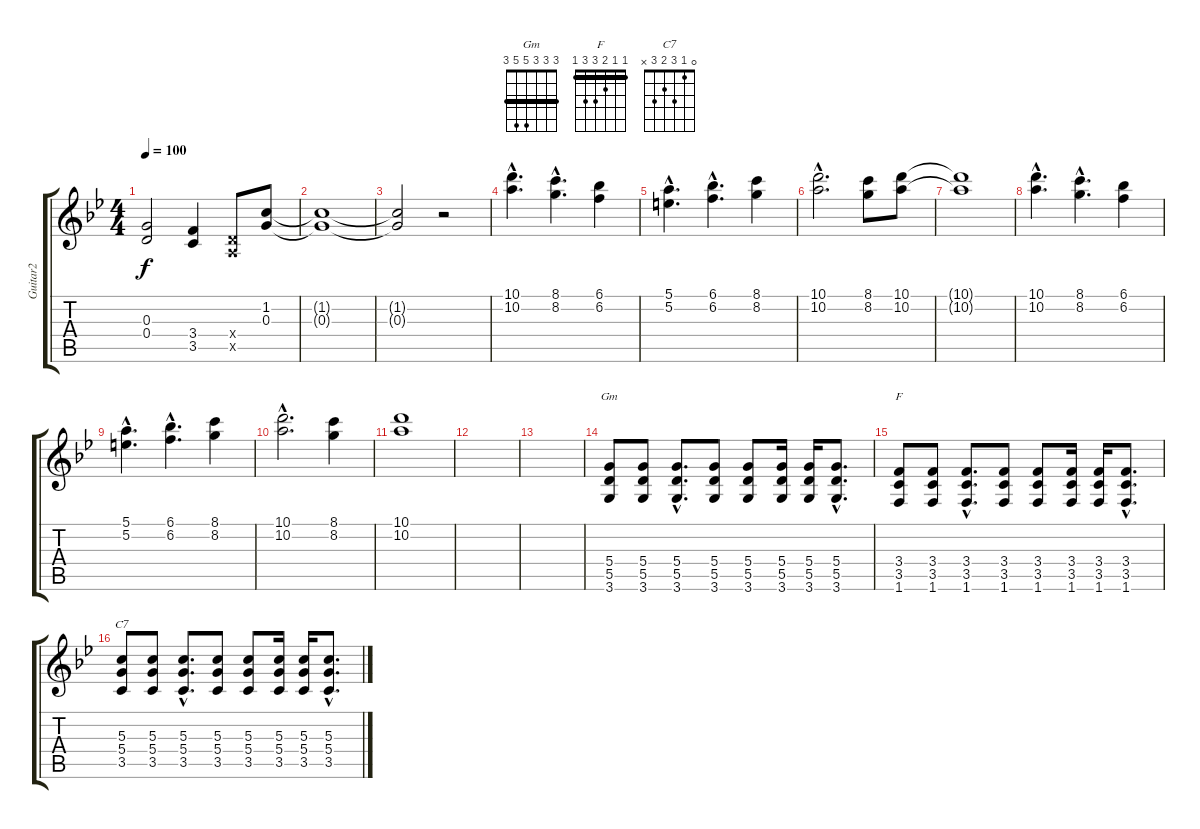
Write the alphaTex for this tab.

\track ("Guitar2" "Guitar2") {instrument overdrivenguitar}
\staff {score tabs}
\tuning (E4 B3 G3 D3 A2 E2) {hide}
\chord ("Gm" 3 3 3 5 5 3) {barre 3}
\chord ("F" 1 1 2 3 3 1) {barre 1}
\chord ("C7" 0 1 3 2 3 x)
\ts (4 4)
\tempo 100
\clef g2
\ks bb
(0.3 0.4).2{dy f} (3.4 3.5).4 (0.4{x} 0.5{x}).8 (1.2 0.3).8 |
(1.2{t} 0.3{t}).1 |
(1.2{t} 0.3{t}).2 r.2 |
(10.1{hac} 10.2{hac}).4{d volume 13 instrument acousticguitarsteel} (8.1{hac} 8.2{hac}).4{d} (6.1 6.2).4 |
(5.1{hac} 5.2{hac}).4{d} (6.1{hac} 6.2{hac}).4{d} (8.1 8.2).4 |
(10.1{hac} 10.2{hac}).2{d} (8.1 8.2).8 (10.1 10.2).8 |
(10.1{t} 10.2{t}).1 |
(10.1{hac} 10.2{hac}).4{d} (8.1{hac} 8.2{hac}).4{d} (6.1 6.2).4 |
(5.1{hac} 5.2{hac}).4{d} (6.1{hac} 6.2{hac}).4{d} (8.1 8.2).4 |
(10.1{hac} 10.2{hac}).2{d} (8.1 8.2).4 |
(10.1 10.2).1 |
|
|
\ks gminor
(5.4 5.5 3.6).8{ch "Gm" volume 10 instrument distortionguitar} (5.4 5.5 3.6).8 (5.4{hac} 5.5{hac} 3.6{hac}).8{d} (5.4 5.5 3.6).8 (5.4 5.5 3.6).8 (5.4 5.5 3.6).16 (5.4 5.5 3.6).16 (5.4{hac} 5.5{hac} 3.6{hac}).8{d} |
(3.4 3.5 1.6).8{ch "F"} (3.4 3.5 1.6).8 (3.4{hac} 3.5{hac} 1.6{hac}).8{d} (3.4 3.5 1.6).8 (3.4 3.5 1.6).8 (3.4 3.5 1.6).16 (3.4 3.5 1.6).16 (3.4{hac} 3.5{hac} 1.6{hac}).8{d} |
(5.3 5.4 3.5).8{ch "C7"} (5.3 5.4 3.5).8 (5.3{hac} 5.4{hac} 3.5{hac}).8{d} (5.3 5.4 3.5).8 (5.3 5.4 3.5).8 (5.3 5.4 3.5).16 (5.3 5.4 3.5).16 (5.3{hac} 5.4{hac} 3.5{hac}).8{d}
